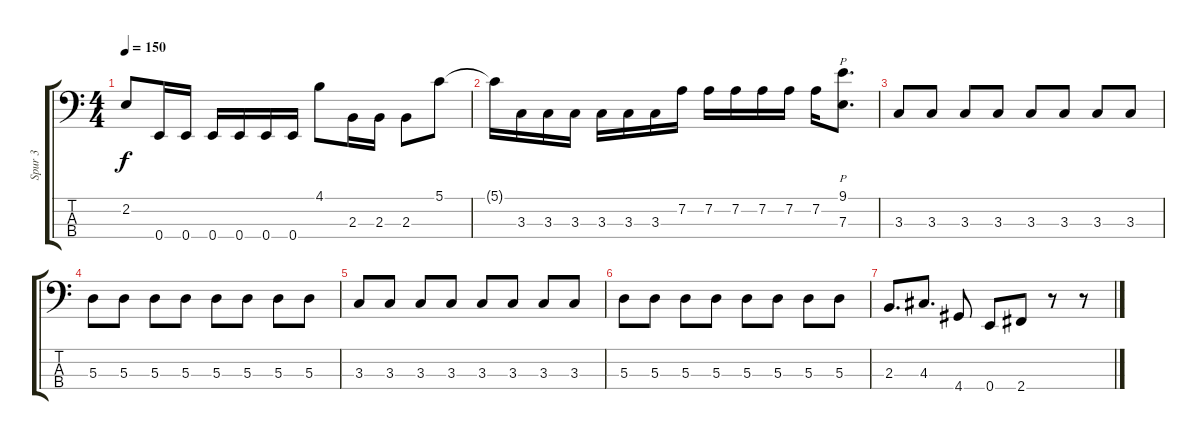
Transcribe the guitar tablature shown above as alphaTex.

\track ("Spur 3" "Spur 3") {instrument electricbassfinger}
\staff {score tabs}
\tuning (G2 D2 A1 E1) {hide}
\ts (4 4)
\tempo 150
\clef f4
\ks c
2.2.8{dy f} 0.4.16 0.4.16 0.4.16 0.4.16 0.4.16 0.4.16 4.1.8 2.3.16 2.3.16 2.3.8 5.1.8 |
5.1{t}.16 3.3.16 3.3.16 3.3.16 3.3.16 3.3.16 3.3.16 7.2.16 7.2.16 7.2.16 7.2.16 7.2.16 7.2.16 (9.1 7.3).8{p d} |
3.3.8 3.3.8 3.3.8 3.3.8 3.3.8 3.3.8 3.3.8 3.3.8 |
5.3.8 5.3.8 5.3.8 5.3.8 5.3.8 5.3.8 5.3.8 5.3.8 |
3.3.8 3.3.8 3.3.8 3.3.8 3.3.8 3.3.8 3.3.8 3.3.8 |
5.3.8 5.3.8 5.3.8 5.3.8 5.3.8 5.3.8 5.3.8 5.3.8 |
2.3.8{d} 4.3.8{d} 4.4.8 0.4.8 2.4.8 r.8 r.8
